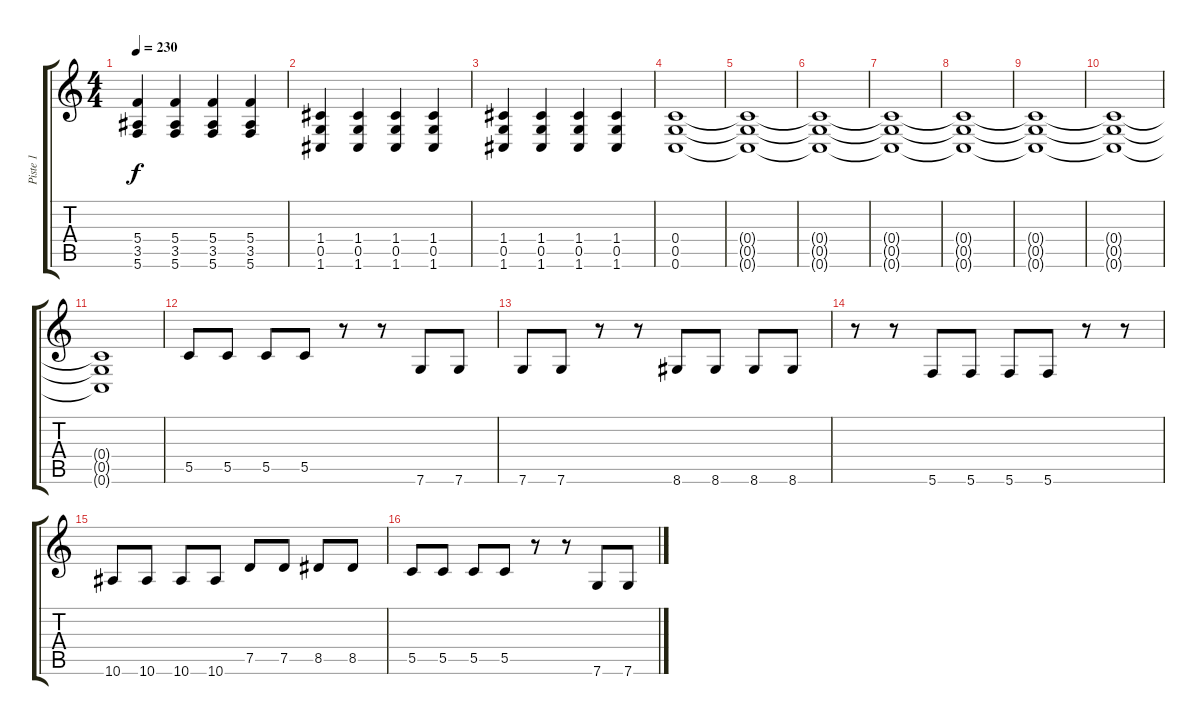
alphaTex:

\track ("Piste 1" "Piste 1") {instrument distortionguitar}
\staff {score tabs}
\tuning (D4 A3 F3 C3 G2 C2) {hide}
\ts (4 4)
\tempo 230
\clef g2
\ks c
(5.4 3.5 5.6).4{dy f} (5.4 3.5 5.6).4 (5.4 3.5 5.6).4 (5.4 3.5 5.6).4 |
(1.4 0.5 1.6).4 (1.4 0.5 1.6).4 (1.4 0.5 1.6).4 (1.4 0.5 1.6).4 |
(1.4 0.5 1.6).4 (1.4 0.5 1.6).4 (1.4 0.5 1.6).4 (1.4 0.5 1.6).4 |
(0.4 0.5 0.6).1 |
(0.4{t} 0.5{t} 0.6{t}).1 |
(0.4{t} 0.5{t} 0.6{t}).1 |
(0.4{t} 0.5{t} 0.6{t}).1 |
(0.4{t} 0.5{t} 0.6{t}).1 |
(0.4{t} 0.5{t} 0.6{t}).1 |
(0.4{t} 0.5{t} 0.6{t}).1 |
(0.4{t} 0.5{t} 0.6{t}).1 |
5.5.8 5.5.8 5.5.8 5.5.8 r.8 r.8 7.6.8 7.6.8 |
7.6.8 7.6.8 r.8 r.8 8.6.8 8.6.8 8.6.8 8.6.8 |
r.8 r.8 5.6.8 5.6.8 5.6.8 5.6.8 r.8 r.8 |
10.6.8 10.6.8 10.6.8 10.6.8 7.5.8 7.5.8 8.5.8 8.5.8 |
5.5.8 5.5.8 5.5.8 5.5.8 r.8 r.8 7.6.8 7.6.8
